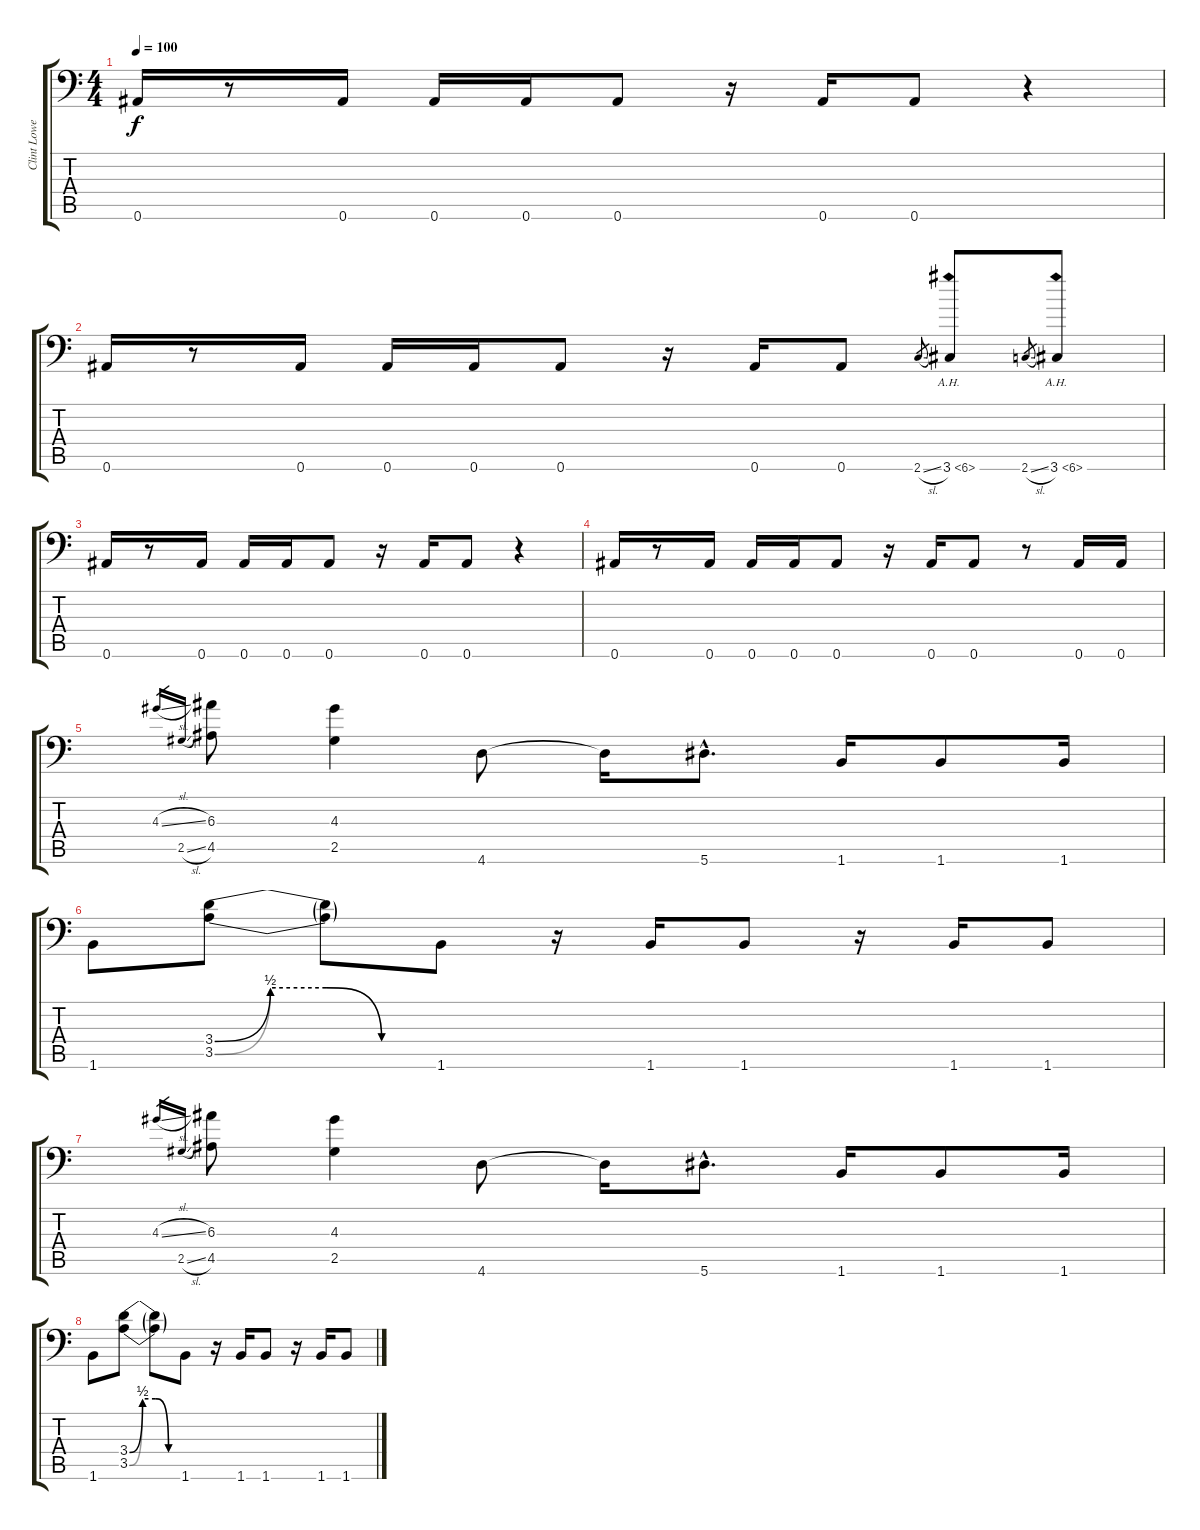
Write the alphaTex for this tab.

\track ("Clint Lowery - Guitar" "Clint Lowe") {instrument distortionguitar}
\staff {score tabs}
\tuning (Db4 Ab3 E3 B2 Gb2 Bb1) {hide}
\ts (4 4)
\tempo 100
\clef f4
\ks c
0.6.16{dy f volume 11 instrument distortionguitar} r.8 0.6.16 0.6.16 0.6.16 0.6.8 r.16 0.6.16 0.6.8 r.4 |
0.6.16{volume 11 instrument distortionguitar} r.8 0.6.16 0.6.16 0.6.16 0.6.8 r.16 0.6.16 0.6.8 2.6{sl}.8{gr} 3.6{ah 3}.8 2.6{sl}.8{gr} 3.6{ah 3}.8 |
0.6.16{volume 11 instrument distortionguitar} r.8 0.6.16 0.6.16 0.6.16 0.6.8 r.16 0.6.16 0.6.8 r.4 |
0.6.16{volume 11 instrument distortionguitar} r.8 0.6.16 0.6.16 0.6.16 0.6.8 r.16 0.6.16 0.6.8 r.8 0.6.16 0.6.16 |
4.3{sl}.16{gr} 2.5{sl}.16{gr} (6.3 4.5).8 (4.3 2.5).4 4.6.8 4.6{t}.16 5.6{hac}.8{d} 1.6.16 1.6.8 1.6.16 |
1.6.8 (3.4{be (custom 0 0 15 2 30 2 45 0 60 0)} 3.5{be (custom 0 0 15 2 30 2 45 0 60 0)}).8 (3.4{t} 3.5{t}).8 1.6.8 r.16 1.6.16 1.6.8 r.16 1.6.16 1.6.8 |
4.3{sl}.16{gr} 2.5{sl}.16{gr} (6.3 4.5).8 (4.3 2.5).4 4.6.8 4.6{t}.16 5.6{hac}.8{d} 1.6.16 1.6.8 1.6.16 |
1.6.8 (3.4{be (custom 0 0 15 2 30 2 45 0 60 0)} 3.5{be (custom 0 0 15 2 30 2 45 0 60 0)}).8 (3.4{t} 3.5{t}).8 1.6.8 r.16 1.6.16 1.6.8 r.16 1.6.16 1.6.8
